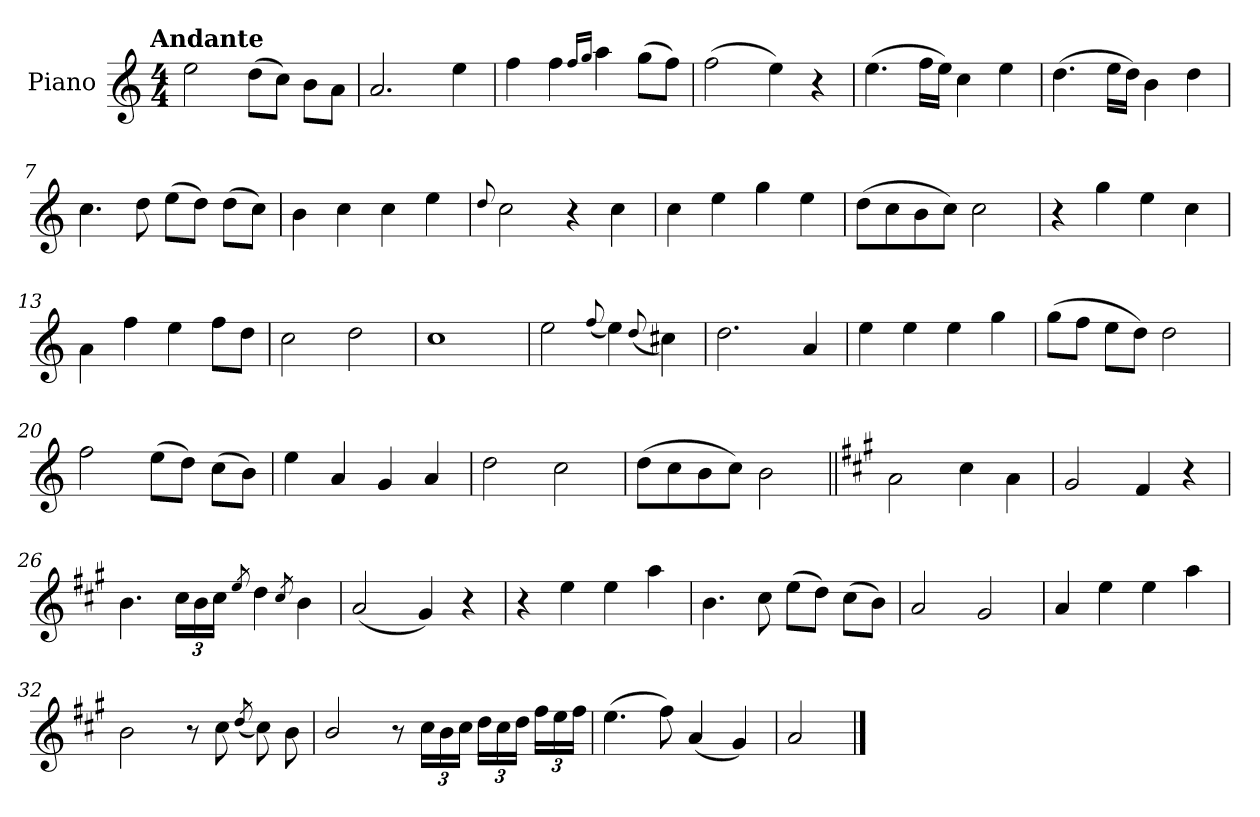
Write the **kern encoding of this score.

**kern
*part1
*staff1
*I"Piano
*I'Pno.
*clefG2
*k[]
!!LO:TX:omd:t=Andante
*M4/4
*MM92
=1
2ee\
(>8dd\L
8cc\J)
8b\L
8a\J
=2
2.a/
4ee\
=3
4ff\
4ff\
16qqff/LL
16qqgg/JJ
4aa\
(>8gg\L
8ff\J)
=4
(>2ff\
4ee\)
4r
=5
(>4.ee\
16ff\LL
16ee\JJ)
4cc\
4ee\
!!LO:LB:g=z
=6
(>4.dd\
16ee\LL
16dd\JJ)
4b\
4dd\
=7
4.cc\
8dd\
(>8ee\L
8dd\J)
(>8dd\L
8cc\J)
=8
4b\
4cc\
4cc\
4ee\
=9
8qqdd/
2cc\
4r
4cc\
=10
4cc\
4ee\
4gg\
4ee\
!!LO:LB:g=z
=11
(>8dd\L
8cc\
8b\
8cc\J)
2cc\
=12
4r
4gg\
4ee\
4cc\
=13
4a\
4ff\
4ee\
8ff\L
8dd\J
=14
2cc\
2dd\
=15
1cc
=16
2ee\
(<8qqff/
4ee\)
(<8qqdd/
4cc#X\)
=17
2.dd\
4a/
!!LO:LB:g=z
=18
4ee\
4ee\
4ee\
4gg\
=19
(>8gg\L
8ff\J
8ee\L
8dd\J)
2dd\
=20
2ff\
(>8ee\L
8dd\J)
(>8cc\L
8b\J)
=21
4ee\
4a/
4g/
4a/
=22
2dd\
2cc\
!!LO:LB:g=z
=23
(>8dd\L
8cc\
8b\
8cc\J)
2b\
=24||
*k[f#c#g#]
2a\
4cc#\
4a\
=25
2g#/
4f#/
4r
=26
4.b\
*Xbrackettup
24cc#\LL
24b\
24cc#\JJ
8qee/
4dd\
8qcc#/
4b\
=27
(<2a/
4g#/)
4r
!!LO:LB:g=z
=28
4r
4ee\
4ee\
4aa\
=29
4.b\
8cc#\
(>8ee\L
8dd\J)
(>8cc#\L
8b\J)
=30
2a/
2g#/
=31
4a/
4ee\
4ee\
4aa\
=32
2b\
8r
8cc#\
(<8qdd/
8cc#\)
8b\
!!LO:LB:g=z
=33
2b/
8r
24cc#\LL
24b\
24cc#\JJ
24dd\LL
24cc#\
24dd\JJ
24ff#\LL
24ee\
24ff#\JJ
=34
(>4.ee\
8ff#\)
(<4a/
4g#/)
=35
2a/
==
*-
